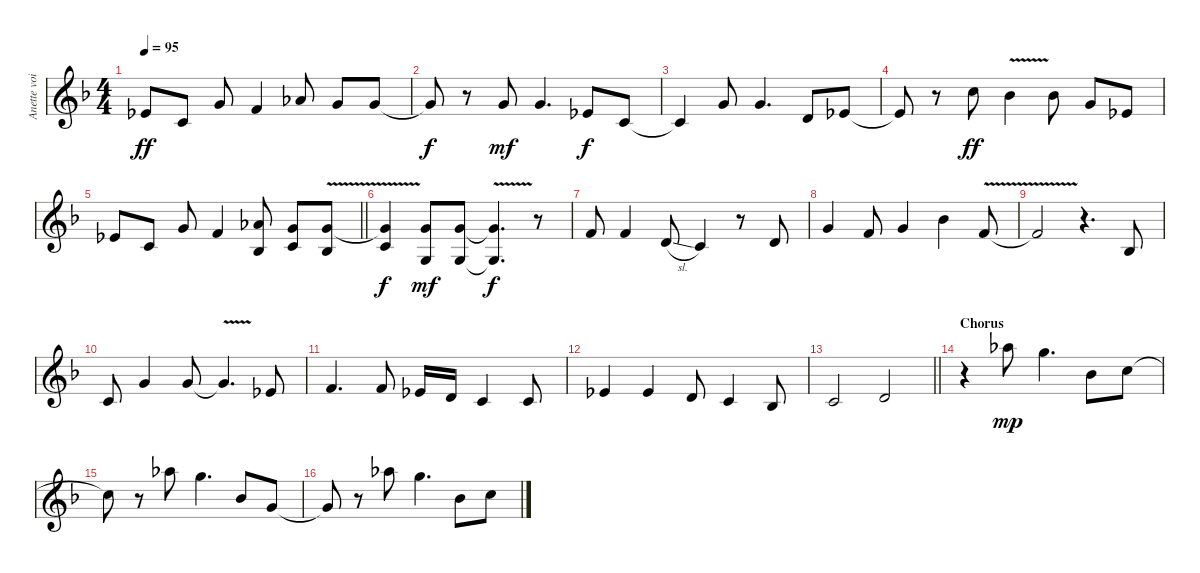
\track ("Anette voice" "Anette voi") {instrument flute}
\staff {score}
\tuning (E4 B3 G3 D3 A2 E2) {hide}
\ts (4 4)
\tempo 95
\clef g2
\ks f
13.4.8{dy ff} 10.4.8 12.3.8 10.3.4 9.2.8 8.2.8 8.2.8 |
8.2{t}.8{dy f} r.8 8.2.8{dy mf} 8.2.4{d} 4.2.8{dy f} 1.2.8 |
1.2{t}.4 8.2.8 8.2.4{d} 3.2.8 4.2.8 |
4.2{t}.8 r.8 17.3.8{dy ff} 15.3{v}.4 15.3.8 12.3.8 13.4.8 |
\barLineRight lightlight
13.4.8 10.4.8 12.3.8 10.3.4 (9.2 3.3).8 (8.2 5.3).8 (8.2{v} 3.3).8 |
(8.2{t} 5.3).4{dy f} (3.1 0.3).8{dy mf} (3.1 0.3).8 (3.1{v t} 0.3{t}).4{d dy f} r.8 |
6.2.8 6.2.4 3.2{sl}.8 1.2.4 r.8 3.2.8 |
3.1.4 1.1.8 3.1.4 6.1.4 1.1{v}.8 |
1.1{t}.2 r.4{d} 3.3.8 |
5.3.8 3.1.4 3.1.8 3.1{v t}.4{d} 4.2.8 |
6.2.4{d} 6.2.8 4.2.16 3.2.16 1.2.4 1.2.8 |
4.2.4 4.2.4 3.2.8 5.3.4 3.3.8 |
\barLineRight lightlight
1.2.2 3.2.2 |
\section ("" "Chorus")
r.4 16.1.8{dy mp} 15.1.4{d} 15.3.8 13.2.8 |
13.2{t}.8 r.8 16.1.8 15.1.4{d} 15.3.8 12.3.8 |
12.3{t}.8 r.8 16.1.8 15.1.4{d} 15.3.8 13.2.8
